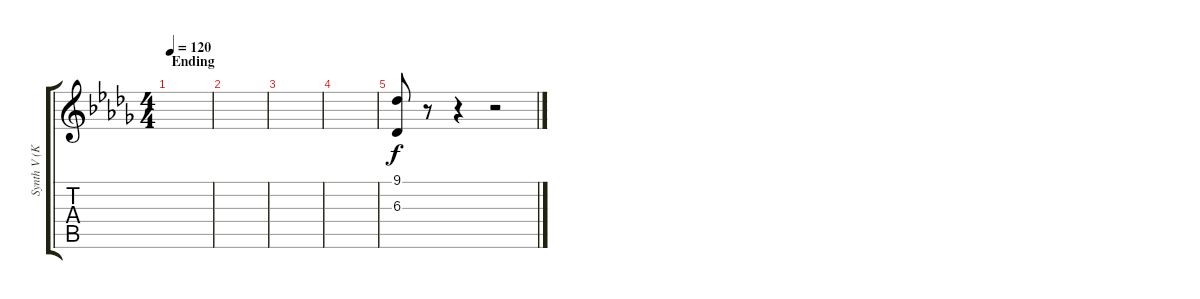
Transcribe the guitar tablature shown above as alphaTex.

\track ("Synth V (Kotobuki Tsumugi)" "Synth V (K") {instrument drawbarorgan}
\staff {score tabs}
\tuning (E4 B3 G3 D3 A2 E2) {hide}
\ts (4 4)
\section ("" "Ending")
\tempo 120
\clef g2
\ks db
|
|
|
|
(9.1 6.3).8 r.8 r.4 r.2
